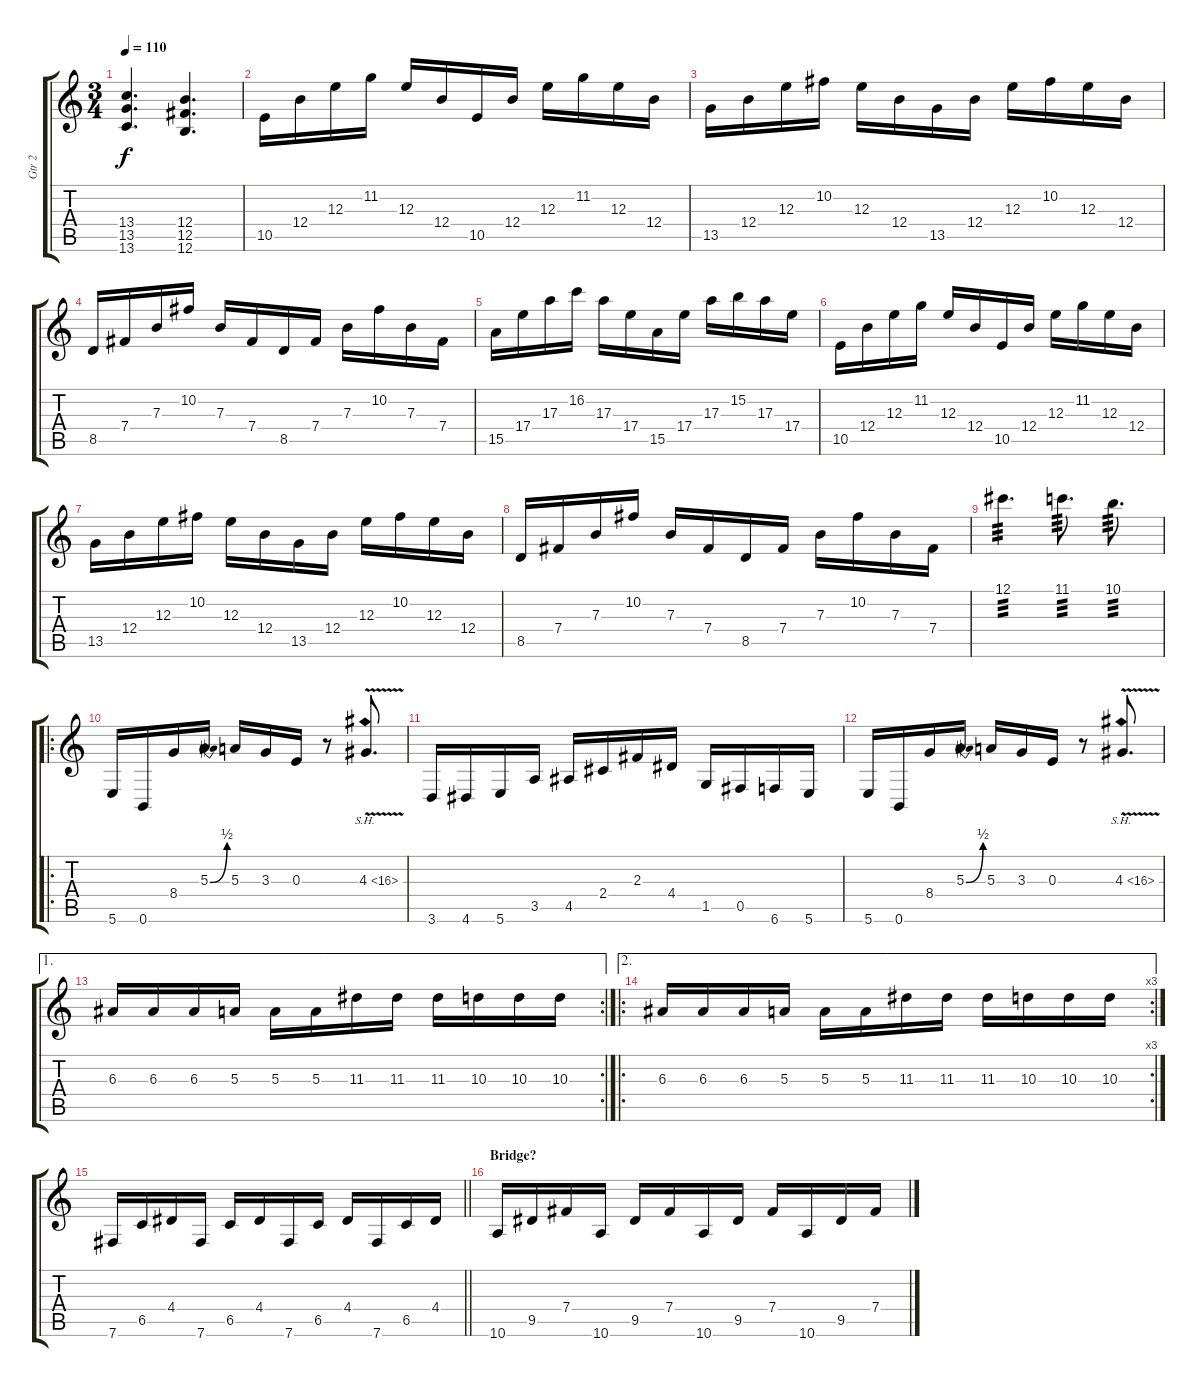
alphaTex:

\track ("Gtr 2" "Gtr 2") {instrument distortionguitar}
\staff {score tabs}
\tuning (Db4 Ab3 E3 B2 Gb2 B1) {hide}
\ts (3 4)
\tempo 110
\clef g2
\ks c
(13.4 13.5 13.6).4{d dy f} (12.4 12.5 12.6).4{d} |
10.5.16 12.4.16 12.3.16 11.2.16 12.3.16 12.4.16 10.5.16 12.4.16 12.3.16 11.2.16 12.3.16 12.4.16 |
13.5.16 12.4.16 12.3.16 10.2.16 12.3.16 12.4.16 13.5.16 12.4.16 12.3.16 10.2.16 12.3.16 12.4.16 |
8.5.16 7.4.16 7.3.16 10.2.16 7.3.16 7.4.16 8.5.16 7.4.16 7.3.16 10.2.16 7.3.16 7.4.16 |
15.5.16 17.4.16 17.3.16 16.2.16 17.3.16 17.4.16 15.5.16 17.4.16 17.3.16 15.2.16 17.3.16 17.4.16 |
10.5.16 12.4.16 12.3.16 11.2.16 12.3.16 12.4.16 10.5.16 12.4.16 12.3.16 11.2.16 12.3.16 12.4.16 |
13.5.16 12.4.16 12.3.16 10.2.16 12.3.16 12.4.16 13.5.16 12.4.16 12.3.16 10.2.16 12.3.16 12.4.16 |
8.5.16 7.4.16 7.3.16 10.2.16 7.3.16 7.4.16 8.5.16 7.4.16 7.3.16 10.2.16 7.3.16 7.4.16 |
12.1.4{d tp 3} 11.1.8{d tp 3} 10.1.8{d tp 3} |
\ro
5.6.16 0.6.16 8.4.16 5.3{be (bend 0 0 60 2)}.16 5.3.16 3.3.16 0.3.16 r.8 4.3{sh 12 v}.8{d} |
3.6.16 4.6.16 5.6.16 3.5.16 4.5.16 2.4.16 2.3.16 4.4.16 1.5.16 0.5.16 6.6.16 5.6.16 |
5.6.16 0.6.16 8.4.16 5.3{be (bend 0 0 60 2)}.16 5.3.16 3.3.16 0.3.16 r.8 4.3{sh 12 v}.8{d} |
\ae 1
\rc 2
6.3.16 6.3.16 6.3.16 5.3.16 5.3.16 5.3.16 11.3.16 11.3.16 11.3.16 10.3.16 10.3.16 10.3.16 |
\ae 2
\ro
\rc 3
6.3.16 6.3.16 6.3.16 5.3.16 5.3.16 5.3.16 11.3.16 11.3.16 11.3.16 10.3.16 10.3.16 10.3.16 |
\barLineRight lightlight
7.6.16 6.5.16 4.4.16 7.6.16 6.5.16 4.4.16 7.6.16 6.5.16 4.4.16 7.6.16 6.5.16 4.4.16 |
\section ("" "Bridge?")
10.6.16 9.5.16 7.4.16 10.6.16 9.5.16 7.4.16 10.6.16 9.5.16 7.4.16 10.6.16 9.5.16 7.4.16
